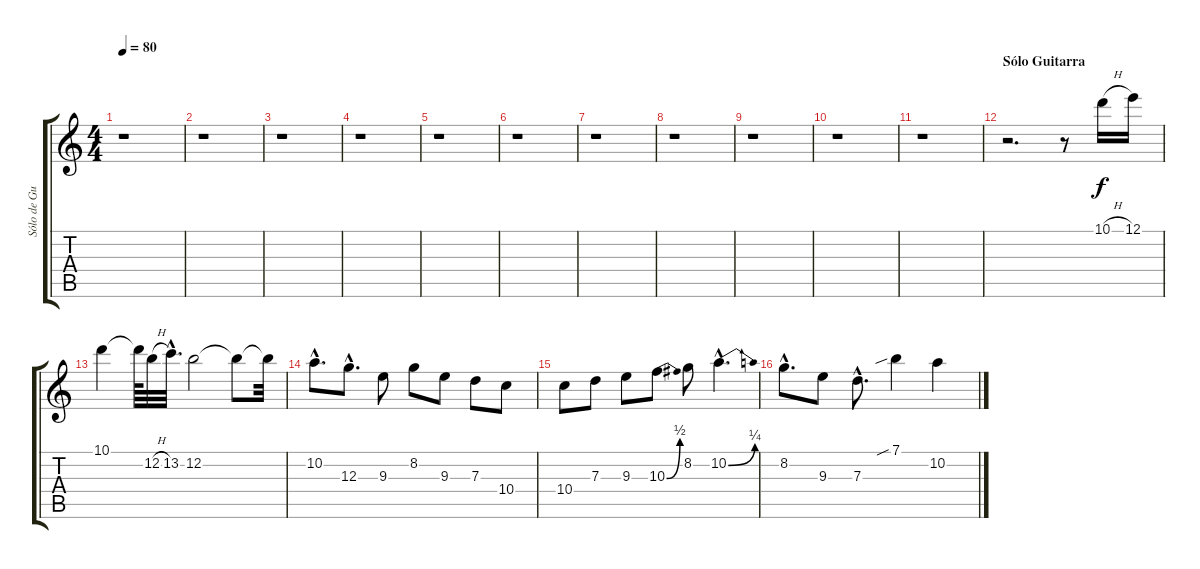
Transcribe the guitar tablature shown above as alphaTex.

\track ("Sólo de Guit@rr@" "Sólo de Gu") {instrument acousticguitarnylon}
\staff {score tabs}
\tuning (E4 B3 G3 D3 A2 E2) {hide}
\ts (4 4)
\tempo 80
\clef g2
\ks c
r.1{dy f} |
r.1 |
r.1 |
r.1 |
r.1 |
r.1 |
r.1 |
r.1 |
r.1 |
r.1 |
r.1 |
\section ("" "Sólo Guitarra")
r.2{d} r.8 10.1{h}.16{volume 16 instrument acousticguitarnylon} 12.1.16 |
10.1.4 10.1{t}.64 12.2{h}.32 13.2{hac}.32{d} 12.2.2 12.2{t}.8 12.2{t}.32 |
10.2{hac}.8{d} 12.3{hac}.8{d} 9.3.8 8.2.8 9.3.8 7.3.8 10.4.8 |
10.4.8 7.3.8 9.3.8 10.3{be (bend 0 0 60 2)}.8 8.2.8 10.2{be (bend 0 0 60 1) hac}.4{d} |
8.2{hac}.8{d} 9.3.8 7.3{hac}.8{d} 7.1{sib}.4 10.2.4
